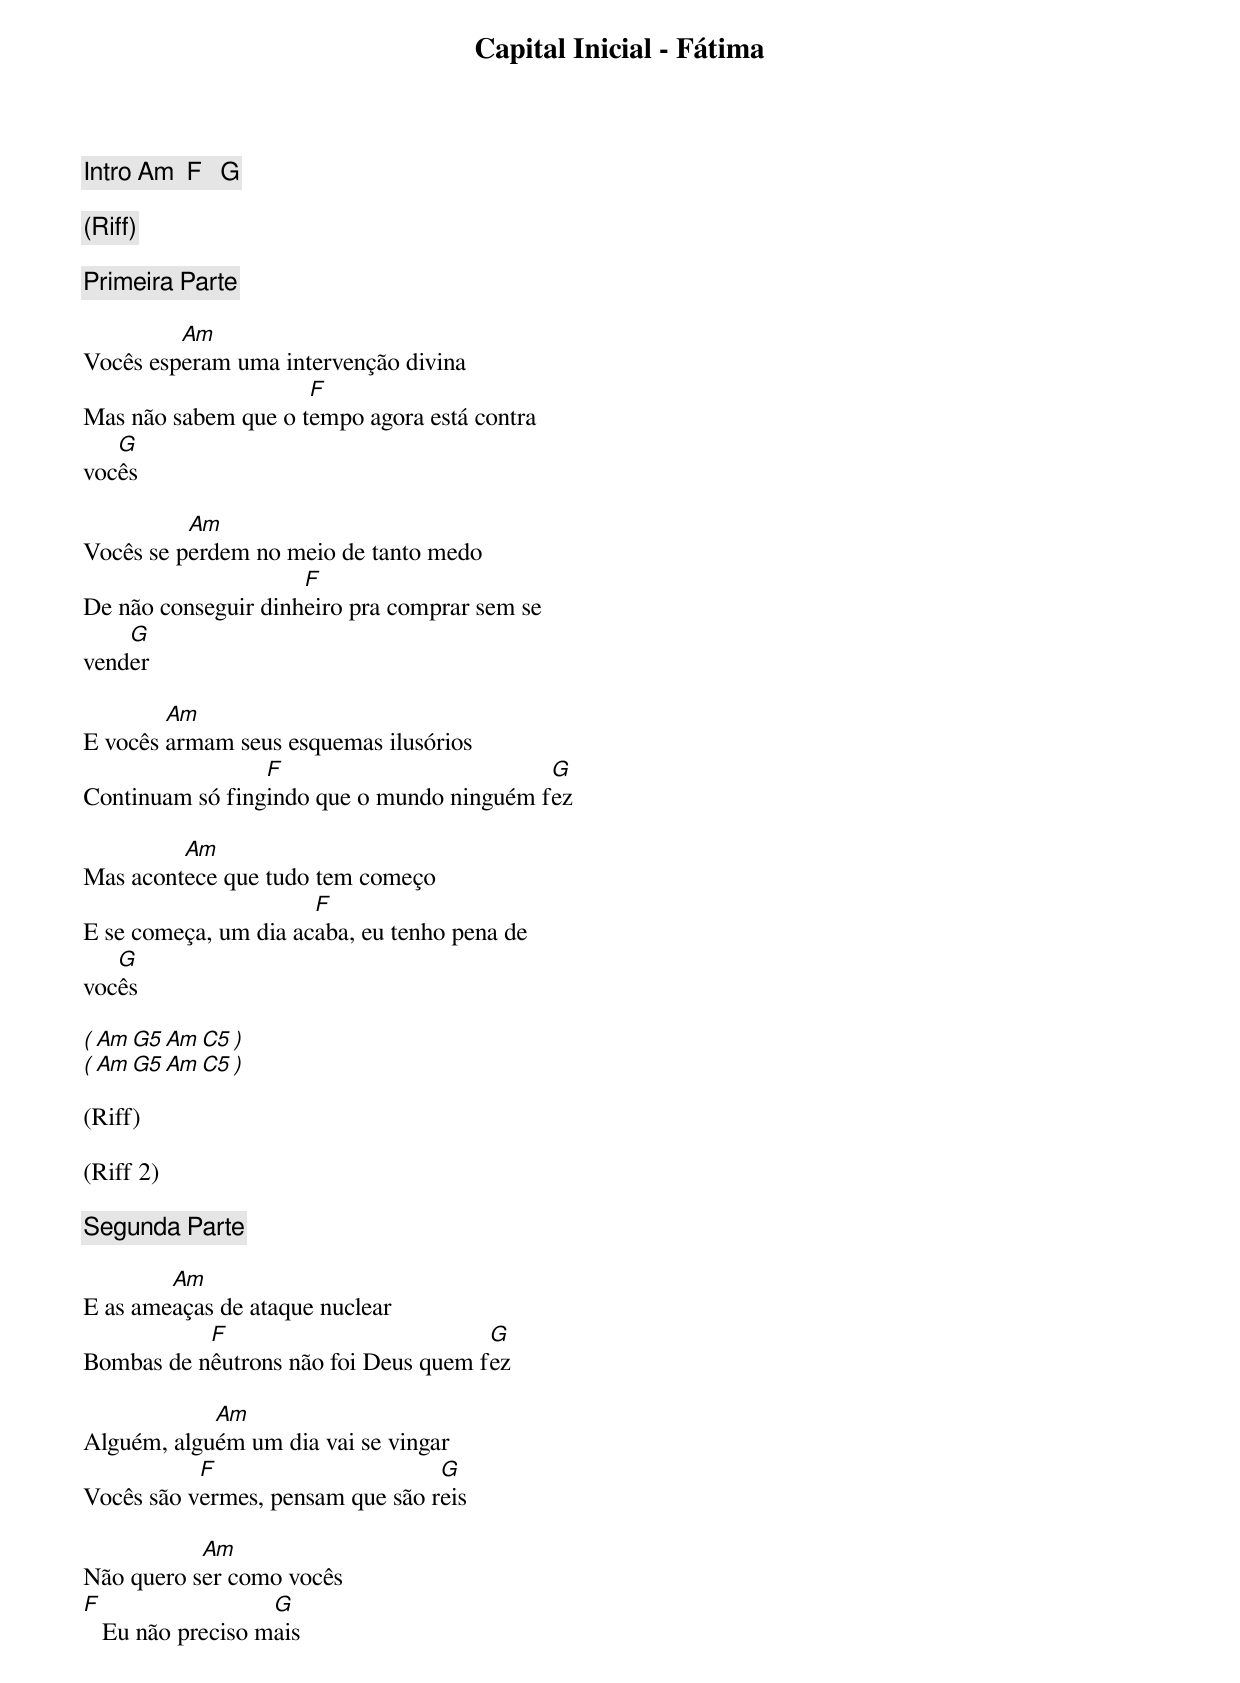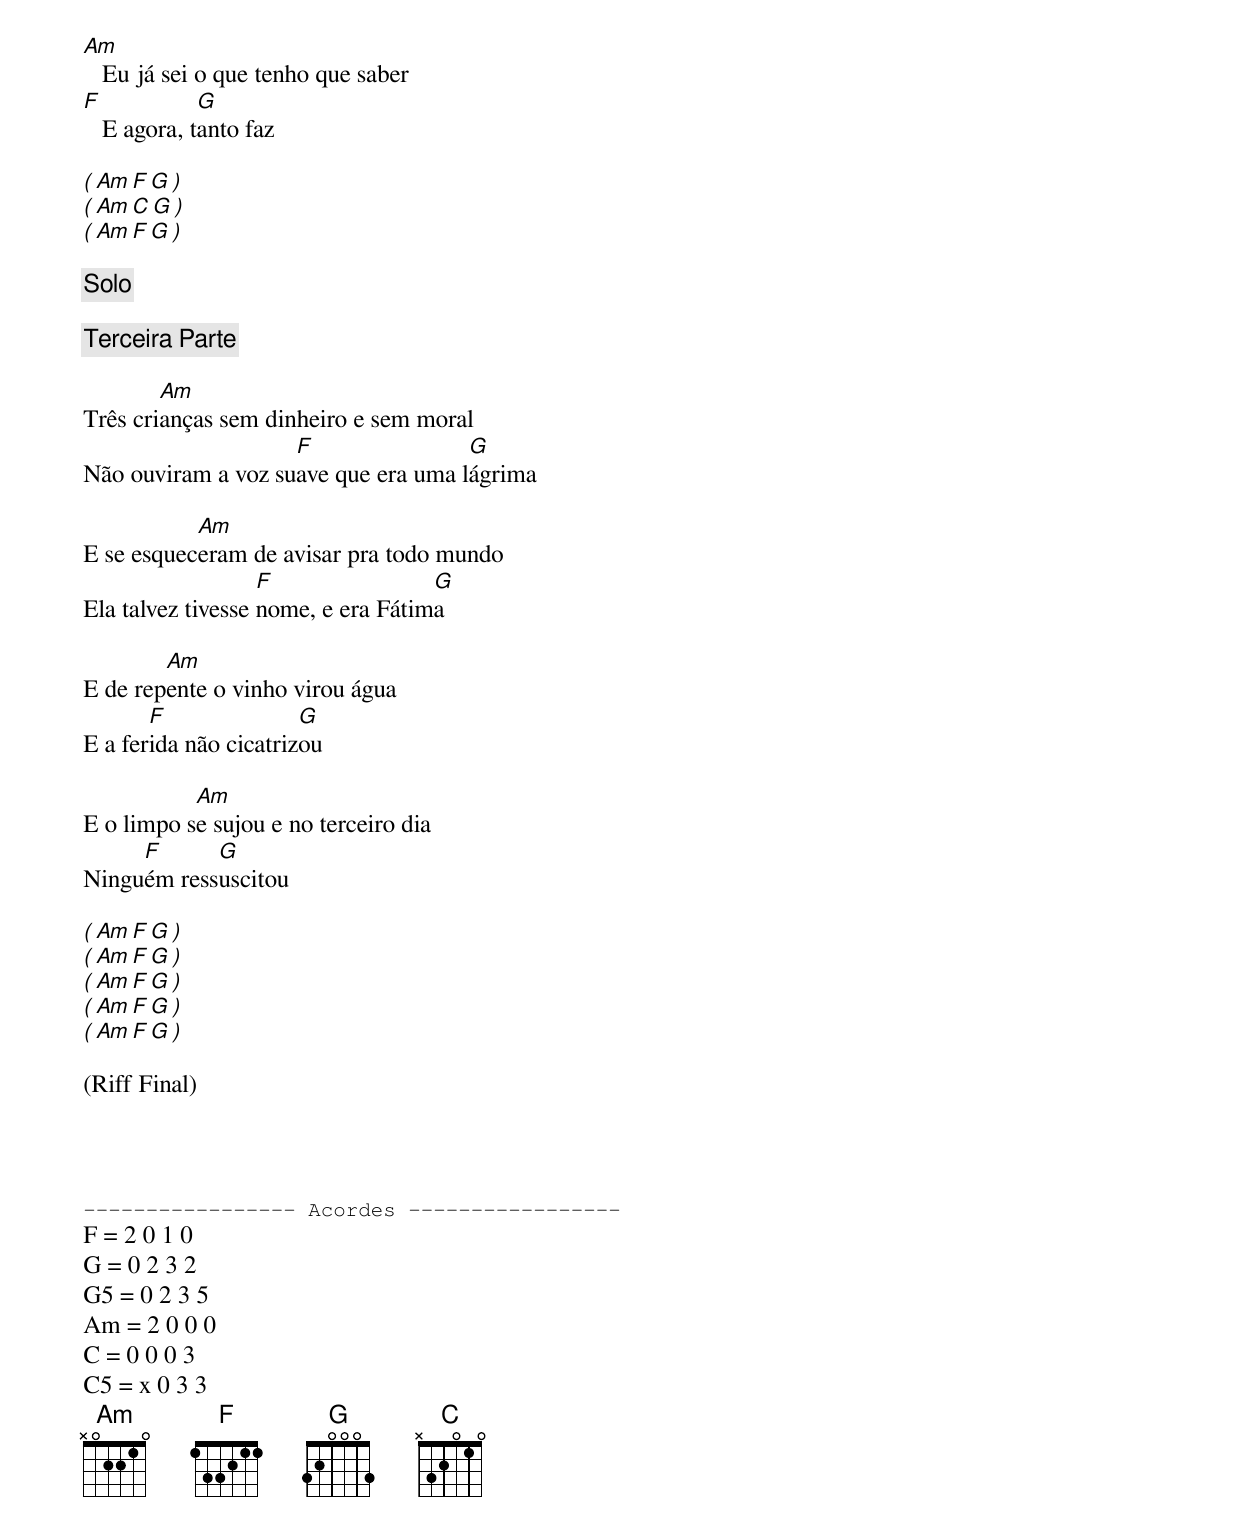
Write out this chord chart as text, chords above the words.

Capital Inicial - Fátima

[Intro] Am  F   G

(Riff)

[Primeira Parte]

         Am
Vocês esperam uma intervenção divina
                     F
Mas não sabem que o tempo agora está contra
   G
vocês

          Am
Vocês se perdem no meio de tanto medo
                     F
De não conseguir dinheiro pra comprar sem se
    G
vender

        Am
E vocês armam seus esquemas ilusórios
                 F                         G
Continuam só fingindo que o mundo ninguém fez

         Am
Mas acontece que tudo tem começo
                      F
E se começa, um dia acaba, eu tenho pena de
   G
vocês

( Am   G5    Am   C5 )
( Am   G5    Am   C5 )

(Riff)

(Riff 2)

[Segunda Parte]

        Am
E as ameaças de ataque nuclear
           F                          G
Bombas de nêutrons não foi Deus quem fez

            Am
Alguém, alguém um dia vai se vingar
           F                      G
Vocês são vermes, pensam que são reis

           Am
Não quero ser como vocês
F                  G
   Eu não preciso mais

Am
   Eu já sei o que tenho que saber
F            G
   E agora, tanto faz

( Am   F    G )
( Am   C    G )
( Am   F    G )

[Solo]

[Terceira Parte]

        Am
Três crianças sem dinheiro e sem moral
                    F                G
Não ouviram a voz suave que era uma lágrima

           Am
E se esqueceram de avisar pra todo mundo
                   F                G
Ela talvez tivesse nome, e era Fátima

        Am
E de repente o vinho virou água
       F               G
E a ferida não cicatrizou

           Am
E o limpo se sujou e no terceiro dia
     F      G
Ninguém ressuscitou

( Am  F   G )
( Am  F   G )
( Am  F   G )
( Am  F   G )
( Am  F   G )

(Riff Final)




----------------- Acordes -----------------
F = 2 0 1 0
G = 0 2 3 2
G5 = 0 2 3 5
Am = 2 0 0 0
C = 0 0 0 3
C5 = x 0 3 3
